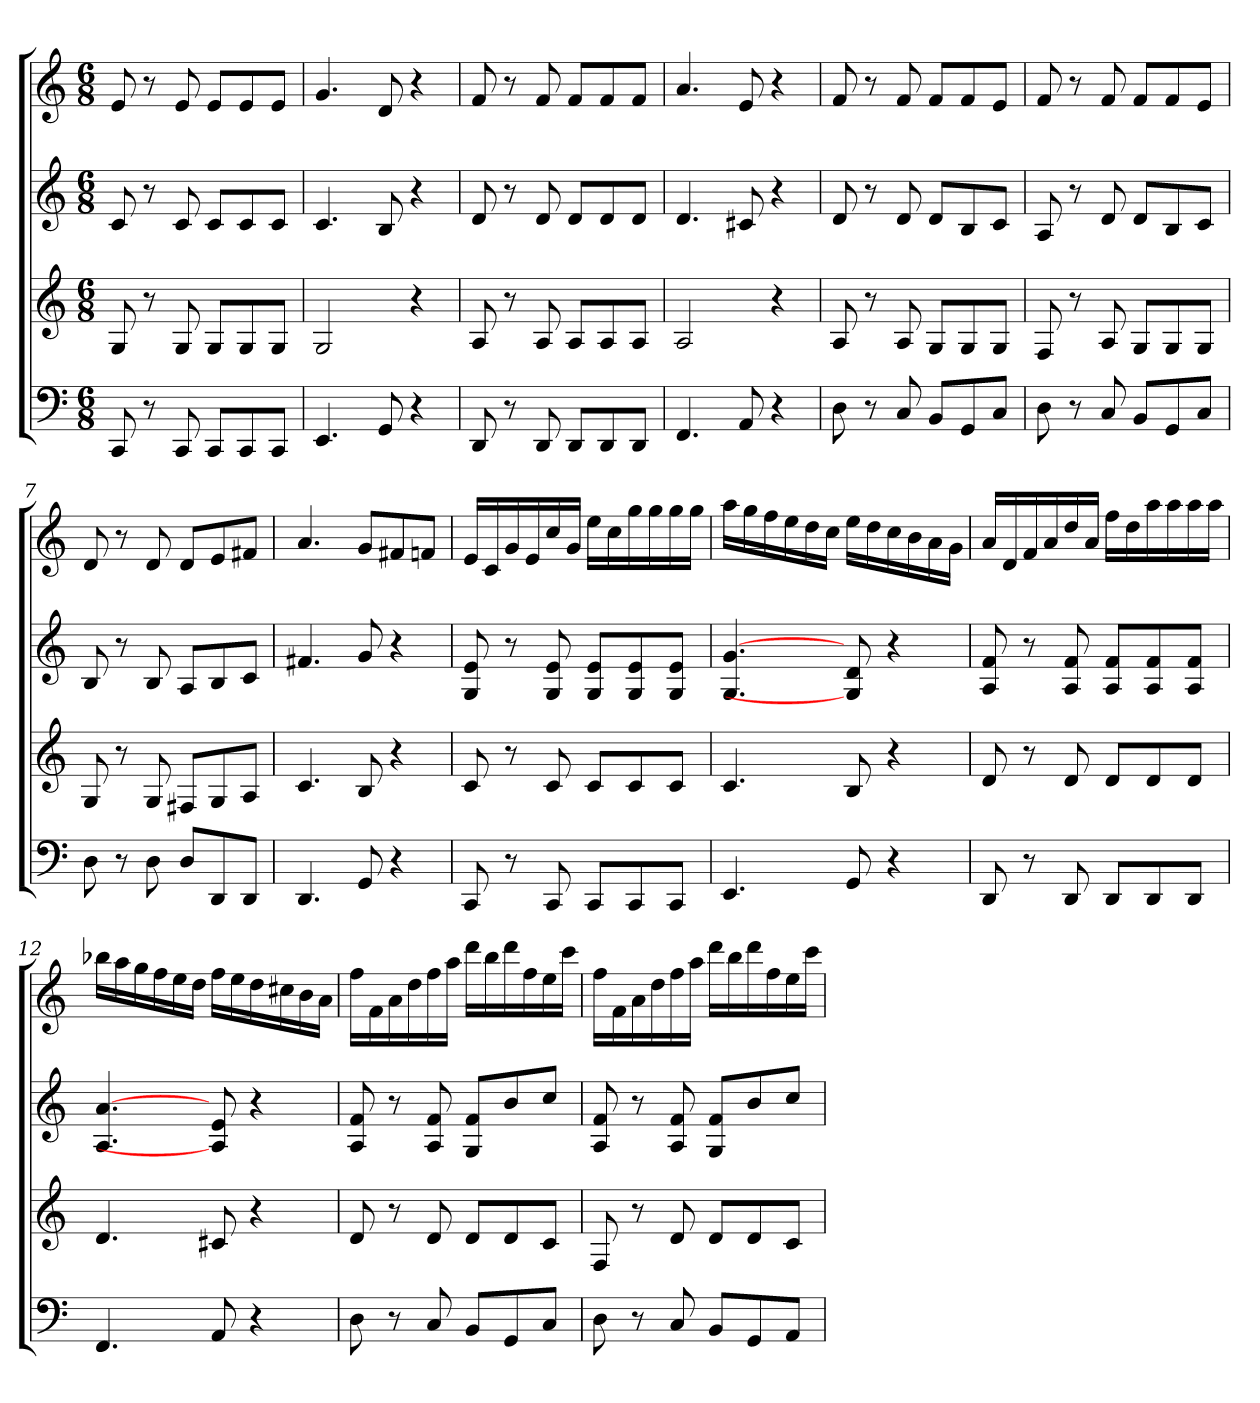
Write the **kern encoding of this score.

**kern	**kern	**kern	**kern
*part4	*part3	*part2	*part1
*staff4	*staff3	*staff2	*staff1
*k[]	*k[]	*k[]	*k[]
*C:	*C:	*C:	*C:
*M6/8	*M6/8	*M6/8	*M6/8
=	=	=	=
8CC	8G	8c	8e
8r	8r	8r	8r
8CC	8G	8c	8e
8CCL	8GL	8cL	8eL
8CC	8G	8c	8e
8CCJ	8GJ	8cJ	8eJ
=2	=2	=2	=2
4.EE	2G	4.c	4.g
8GG	.	8B	8d
4r	4r	4r	4r
=3	=3	=3	=3
8DD	8A	8d	8f
8r	8r	8r	8r
8DD	8A	8d	8f
8DDL	8AL	8dL	8fL
8DD	8A	8d	8f
8DDJ	8AJ	8dJ	8fJ
=4	=4	=4	=4
4.FF	2A	4.d	4.a
8AA	.	8c#X	8e
4r	4r	4r	4r
=5	=5	=5	=5
8D	8A	8d	8f
8r	8r	8r	8r
8C	8A	8d	8f
8BBL	8GL	8dL	8fL
8GG	8G	8B	8f
8CJ	8GJ	8cJ	8eJ
=6	=6	=6	=6
8D	8F	8A	8f
8r	8r	8r	8r
8C	8A	8d	8f
8BBL	8GL	8dL	8fL
8GG	8G	8B	8f
8CJ	8GJ	8cJ	8eJ
=7	=7	=7	=7
8D	8G	8B	8d
8r	8r	8r	8r
8D	8G	8B	8d
8DL	8F#XL	8AL	8dL
8DD	8G	8B	8e
8DDJ	8AJ	8cJ	8f#XJ
=8	=8	=8	=8
4.DD	4.c	4.f#X	4.a
8GG	8B	8g	8gL
4r	4r	4r	8f#X
.	.	.	8fnJ
=9	=9	=9	=9
8CC	8c	8G 8e	16eLL
.	.	.	16c
8r	8r	8r	16g
.	.	.	16e
8CC	8c	8G 8e	16cc
.	.	.	16gJJ
8CCL	8cL	8G 8eL	16eeLL
.	.	.	16cc
8CC	8c	8G 8e	16gg
.	.	.	16gg
8CCJ	8cJ	8G 8eJ	16gg
.	.	.	16ggJJ
=10	=10	=10	=10
4.EE	4.c	4.G [4.g	16aaLL
.	.	.	16gg
.	.	.	16ff
.	.	.	16ee
.	.	.	16dd
.	.	.	16ccJJ
8GG	8B	8G] 8d	16eeLL
.	.	.	16dd
4r	4r	4r	16cc
.	.	.	16b
.	.	.	16a
.	.	.	16gJJ
=11	=11	=11	=11
8DD	8d	8A 8f	16aLL
.	.	.	16d
8r	8r	8r	16f
.	.	.	16a
8DD	8d	8A 8f	16dd
.	.	.	16aJJ
8DDL	8dL	8A 8fL	16ffLL
.	.	.	16dd
8DD	8d	8A 8f	16aa
.	.	.	16aa
8DDJ	8dJ	8A 8fJ	16aa
.	.	.	16aaJJ
=12	=12	=12	=12
4.FF	4.d	4.A [4.a	16bb-XLL
.	.	.	16aa
.	.	.	16gg
.	.	.	16ff
.	.	.	16ee
.	.	.	16ddJJ
8AA	8c#X	8A] 8e	16ffLL
.	.	.	16ee
4r	4r	4r	16dd
.	.	.	16cc#X
.	.	.	16b
.	.	.	16aJJ
=13	=13	=13	=13
8D	8d	8A 8f	16ffLL
.	.	.	16f
8r	8r	8r	16a
.	.	.	16dd
8C	8d	8A 8f	16ff
.	.	.	16aaJJ
8BBL	8dL	8G 8fL	16dddLL
.	.	.	16bb
8GG	8d	8b	16ddd
.	.	.	16ff
8CJ	8cJ	8ccJ	16ee
.	.	.	16cccJJ
=14	=14	=14	=14
8D	8F	8A 8f	16ffLL
.	.	.	16f
8r	8r	8r	16a
.	.	.	16dd
8C	8d	8A 8f	16ff
.	.	.	16aaJJ
8BBL	8dL	8G 8fL	16dddLL
.	.	.	16bb
8GG	8d	8b	16ddd
.	.	.	16ff
8AAJ	8cJ	8ccJ	16ee
.	.	.	16cccJJ
=	=	=	=
*-	*-	*-	*-
